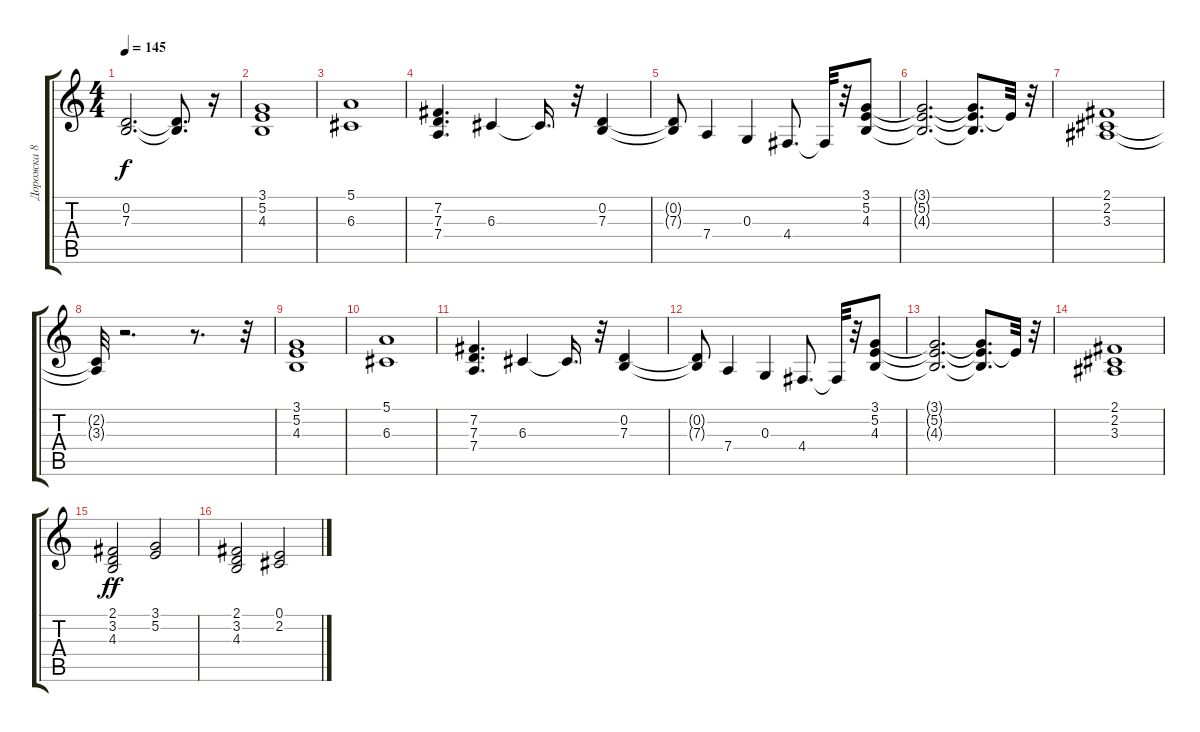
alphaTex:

\track ("Дорожка 8" "Дорожка 8") {instrument synthstrings1}
\staff {score tabs}
\tuning (E4 B3 G3 D3 A2 E2) {hide}
\ts (4 4)
\tempo 145
\clef g2
\ks c
(0.2{t} 7.3{t}).2{d dy f} (0.2{t} 7.3{t}).8{d} r.16 |
(3.1 5.2 4.3).1 |
(5.1 6.3).1 |
(7.2 7.3 7.4).4{d} 6.3.4 6.3{t}.16{d} r.32 (0.2 7.3).4 |
(0.2{t} 7.3{t}).8 7.4.4 0.3.4 4.4.8{d} 4.4{t}.32 r.32 (3.1 5.2 4.3).8 |
(3.1{t} 5.2{t} 4.3{t}).2{d} (3.1{t} 5.2{t} 4.3{t}).8{d} 5.2{t}.32 r.32 |
(2.1 2.2 3.3).1 |
(2.2{t} 3.3{t}).32 r.2{d} r.8{d} r.32 |
(3.1 5.2 4.3).1 |
(5.1 6.3).1 |
(7.2 7.3 7.4).4{d} 6.3.4 6.3{t}.16{d} r.32 (0.2 7.3).4 |
(0.2{t} 7.3{t}).8 7.4.4 0.3.4 4.4.8{d} 4.4{t}.32 r.32 (3.1 5.2 4.3).8 |
(3.1{t} 5.2{t} 4.3{t}).2{d} (3.1{t} 5.2{t} 4.3{t}).8{d} 5.2{t}.32 r.32 |
(2.1 2.2 3.3).1 |
(2.1 3.2 4.3).2{dy ff} (3.1 5.2).2 |
(2.1 3.2 4.3).2 (0.1 2.2).2
